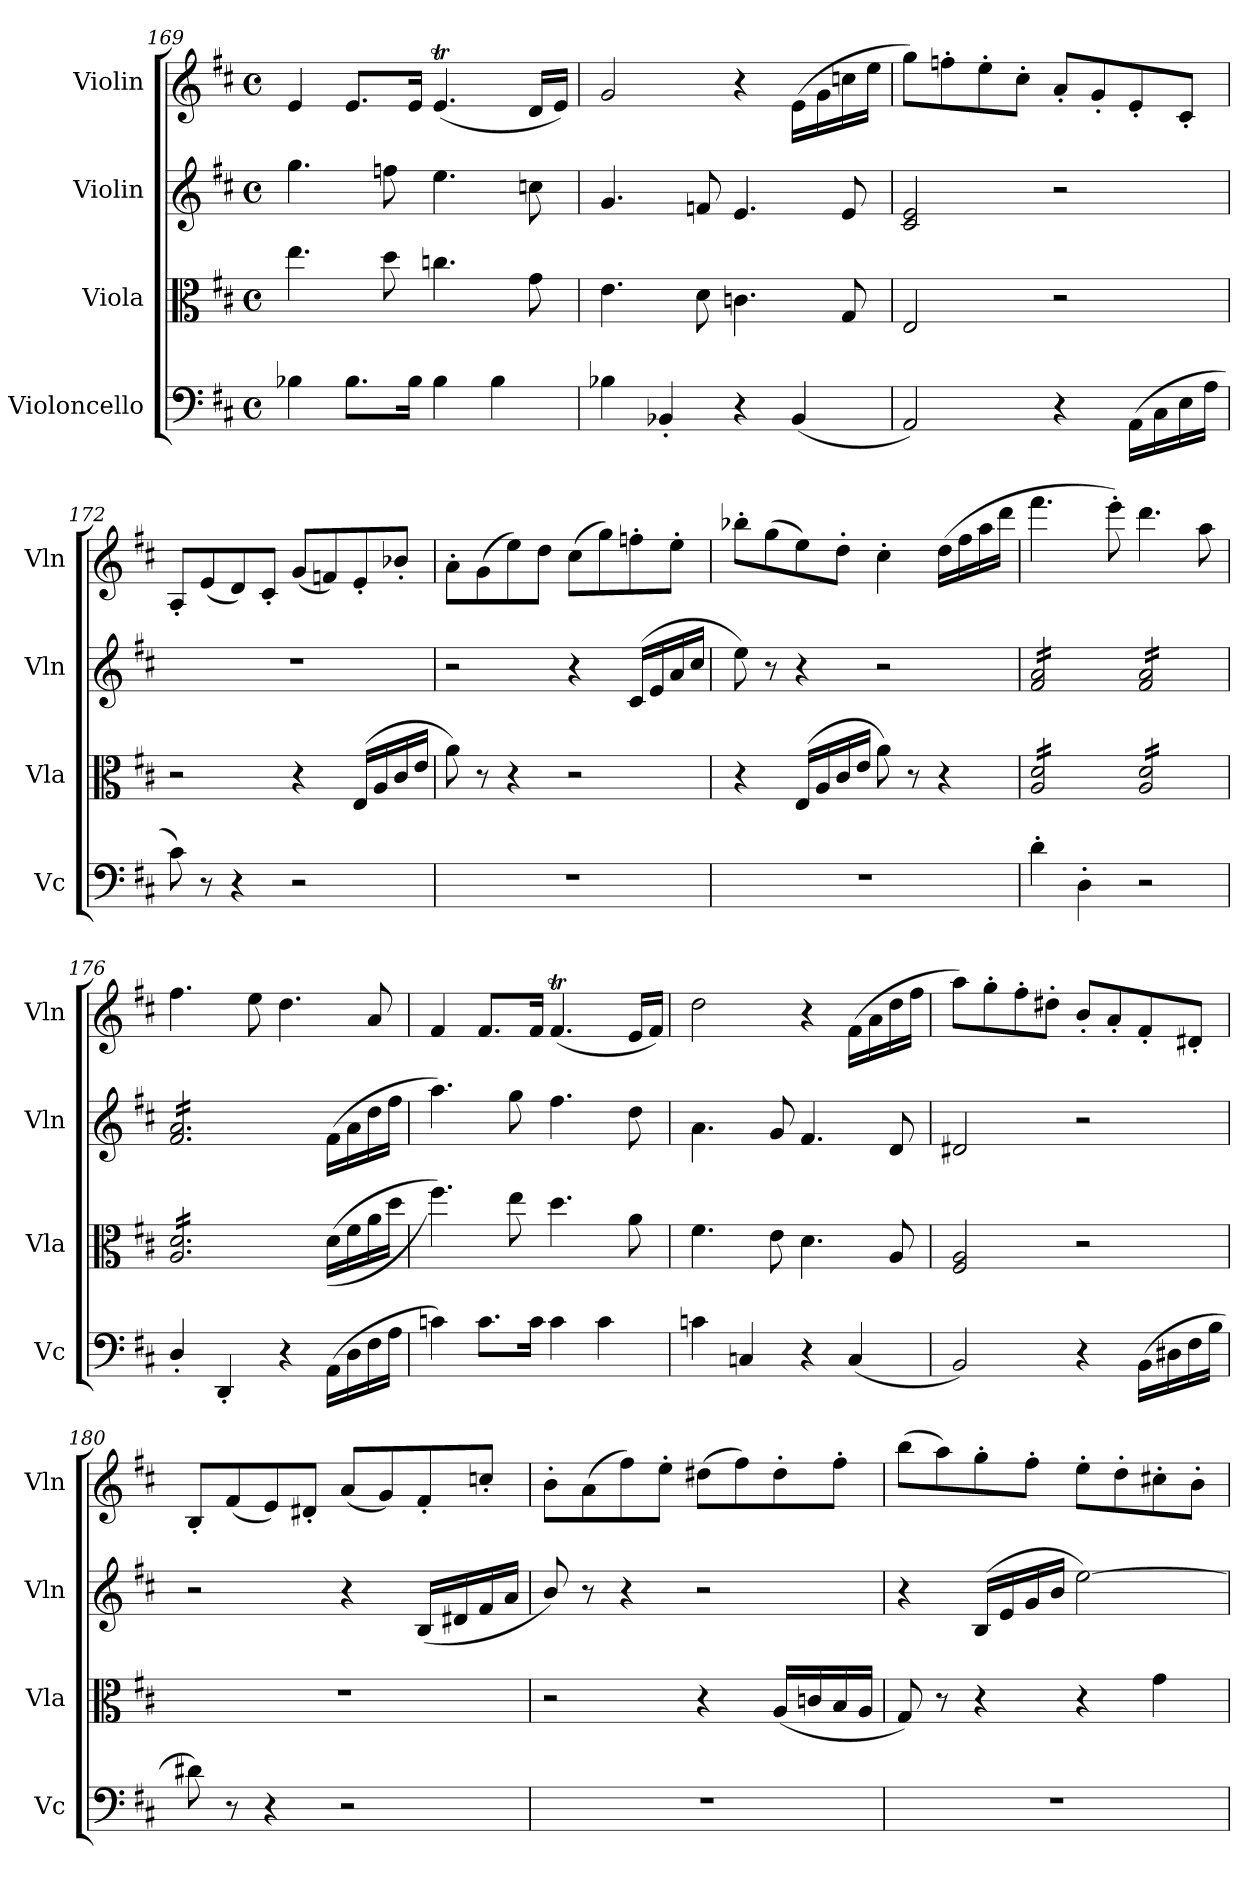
**kern	**kern	**kern	**kern
*part4	*part3	*part2	*part1
*staff4	*staff3	*staff2	*staff1
*I"Violoncello	*I"Viola	*I"Violin	*I"Violin
*I'Vc	*I'Vla	*I'Vln	*I'Vln
*clefF4	*clefC3	*clefG2	*clefG2
*k[f#c#]	*k[f#c#]	*k[f#c#]	*k[f#c#]
*M4/4	*M4/4	*M4/4	*M4/4
*met(c)	*met(c)	*met(c)	*met(c)
=169	=169	=169	=169
4B-X\	4.ee\	4.gg\	4e/
8.B-\L	.	.	8.e/L
.	8dd\	8ffn\	.
16B-\Jk	.	.	16e/Jk
4B-\	4.ccn\	4.ee\	(4.eT/
4B-\	.	.	.
.	8g\	8ccn\	16d/LL
.	.	.	16e/JJ)
!!LO:PB:g=z
=170	=170	=170	=170
4B-X\	4.e\	4.g/	2g/
4BB-X'/	.	.	.
.	8d\	8fn/	.
4r	4.cn\	4.e/	4r
(4BB-/	.	.	(>16e\LL
.	.	.	16g\
.	8G/	8e/	16ccn\
.	.	.	16ee\JJ
=171	=171	=171	=171
2AA/)	2E/	2c#/ 2e/	8gg\L)
.	.	.	8ffn'\
.	.	.	8ee'\
.	.	.	8cc#'\J
4r	2r	2r	8a'/L
.	.	.	8g'/
(>16AA\LL	.	.	8e'/
16C#\	.	.	.
16E\	.	.	8c#'/J
16A\JJ	.	.	.
=172	=172	=172	=172
8c#\)	2r	1r	8A'/L
8r	.	.	(8e/
4r	.	.	8d/)
.	.	.	8c#'/J
2r	4r	.	(8g/L
.	.	.	8fn/)
.	(16E/LL	.	8e'/
.	16A/	.	.
.	16c#/	.	8b-X'/J
.	16e/JJ	.	.
=173	=173	=173	=173
1r	8a\)	2r	8a'\L
.	8r	.	(>8g\
.	4r	.	8ee\)
.	.	.	8dd\J
.	2r	4r	(>8cc#\L
.	.	.	8gg\)
.	.	(16c#/LL	8ffn'\
.	.	16e/	.
.	.	16a/	8ee'\J
.	.	16cc#/JJ	.
=174	=174	=174	=174
1r	4r	8ee\)	8bb-X'\L
.	.	8r	(>8gg\
.	(>16E/LL	4r	8ee\)
.	16A/	.	.
.	16c#/	.	8dd'\J
.	16e/JJ	.	.
.	8a\)	2r	4cc#'\
.	8r	.	.
.	4r	.	(>16dd\LL
.	.	.	16ff#\
.	.	.	16aa\
.	.	.	16ddd\JJ
=175	=175	=175	=175
*	*tremolo	*	*
*	*	*tremolo	*
4d'\	16A/ 16d/LL	16f#/ 16a/LL	4.fff#\
.	16A/ 16d/	16f#/ 16a/	.
.	16A/ 16d/	16f#/ 16a/	.
.	16A/ 16d/	16f#/ 16a/	.
4D'\	16A/ 16d/	16f#/ 16a/	.
.	16A/ 16d/	16f#/ 16a/	.
.	16A/ 16d/	16f#/ 16a/	8eee'\)
.	16A/ 16d/JJ	16f#/ 16a/JJ	.
2r	16A/ 16d/LL	16f#/ 16a/LL	4.ddd\
.	16A/ 16d/	16f#/ 16a/	.
.	16A/ 16d/	16f#/ 16a/	.
.	16A/ 16d/	16f#/ 16a/	.
.	16A/ 16d/	16f#/ 16a/	.
.	16A/ 16d/	16f#/ 16a/	.
.	16A/ 16d/	16f#/ 16a/	8aa\
.	16A/ 16d/JJ	16f#/ 16a/JJ	.
!!LO:LB:g=z
=176	=176	=176	=176
4D'/	16A/ 16d/LL	16f#/ 16a/LL	4.ff#\
.	16A/ 16d/	16f#/ 16a/	.
.	16A/ 16d/	16f#/ 16a/	.
.	16A/ 16d/	16f#/ 16a/	.
4DD'/	16A/ 16d/	16f#/ 16a/	.
.	16A/ 16d/	16f#/ 16a/	.
.	16A/ 16d/	16f#/ 16a/	8ee\
.	16A/ 16d/	16f#/ 16a/	.
4r	16A/ 16d/	16f#/ 16a/	4.dd\
.	16A/ 16d/	16f#/ 16a/	.
.	16A/ 16d/	16f#/ 16a/	.
.	16A/ 16d/JJ	16f#/ 16a/JJ	.
*	*	*Xtremolo	*
*	*Xtremolo	*	*
(>16AA\LL	(>(>16d\LL	(>16f#\LL	.
16D\	16f#\	16a\	.
16F#\	16a\	16dd\	8a/
16A\JJ	16dd\JJ	16ff#\JJ	.
=177	=177	=177	=177
4cn\)	4.ff#\))	4.aa\)	4f#/
8.c\L	.	.	8.f#/L
.	8ee\	8gg\	.
16c\Jk	.	.	16f#/Jk
4c\	4.dd\	4.ff#\	(4.f#t/
4c\	.	.	.
.	8a\	8dd\	16e/LL
.	.	.	16f#/JJ)
=178	=178	=178	=178
4cn\	4.f#\	4.a\	2dd\
4Cn/	.	.	.
.	8e\	8g/	.
4r	4.d\	4.f#/	4r
(4C/	.	.	(>16f#\LL
.	.	.	16a\
.	8A/	8d/	16dd\
.	.	.	16ff#\JJ
=179	=179	=179	=179
2BB/)	2F#/ 2A/	2d#X/	8aa\L)
.	.	.	8gg'\
.	.	.	8ff#'\
.	.	.	8dd#X'\J
4r	2r	2r	8b'/L
.	.	.	8a'/
(>16BB\LL	.	.	8f#'/
16D#X\	.	.	.
16F#\	.	.	8d#X'/J
16B\JJ	.	.	.
=180	=180	=180	=180
8d#X\)	1r	2r	8B'/L
8r	.	.	(8f#/
4r	.	.	8e/)
.	.	.	8d#X'/J
2r	.	4r	(8a/L
.	.	.	8g/)
.	.	(16B/LL	8f#'/
.	.	16d#X/	.
.	.	16f#/	8ccn'/J
.	.	16a/JJ	.
=181	=181	=181	=181
1r	2r	8b/)	8b'\L
.	.	8r	(>8a\
.	.	4r	8ff#\)
.	.	.	8ee'\J
.	4r	2r	(>8dd#X\L
.	.	.	8ff#\)
.	(16A/LL	.	8dd#'\
.	16cn/	.	.
.	16B/	.	8ff#'\J
.	16A/JJ	.	.
!!LO:LB:g=z
=182	=182	=182	=182
1r	8G/)	4r	(>8bb\L
.	8r	.	8aa\)
.	4r	(>16B/LL	8gg'\
.	.	16e/	.
.	.	16g/	8ff#'\J
.	.	16b/JJ	.
.	4r	[2ee\)	8ee'\L
.	.	.	8dd'\
.	4g\	.	8cc#X'\
.	.	.	8b'\J
=	=	=	=
*-	*-	*-	*-
